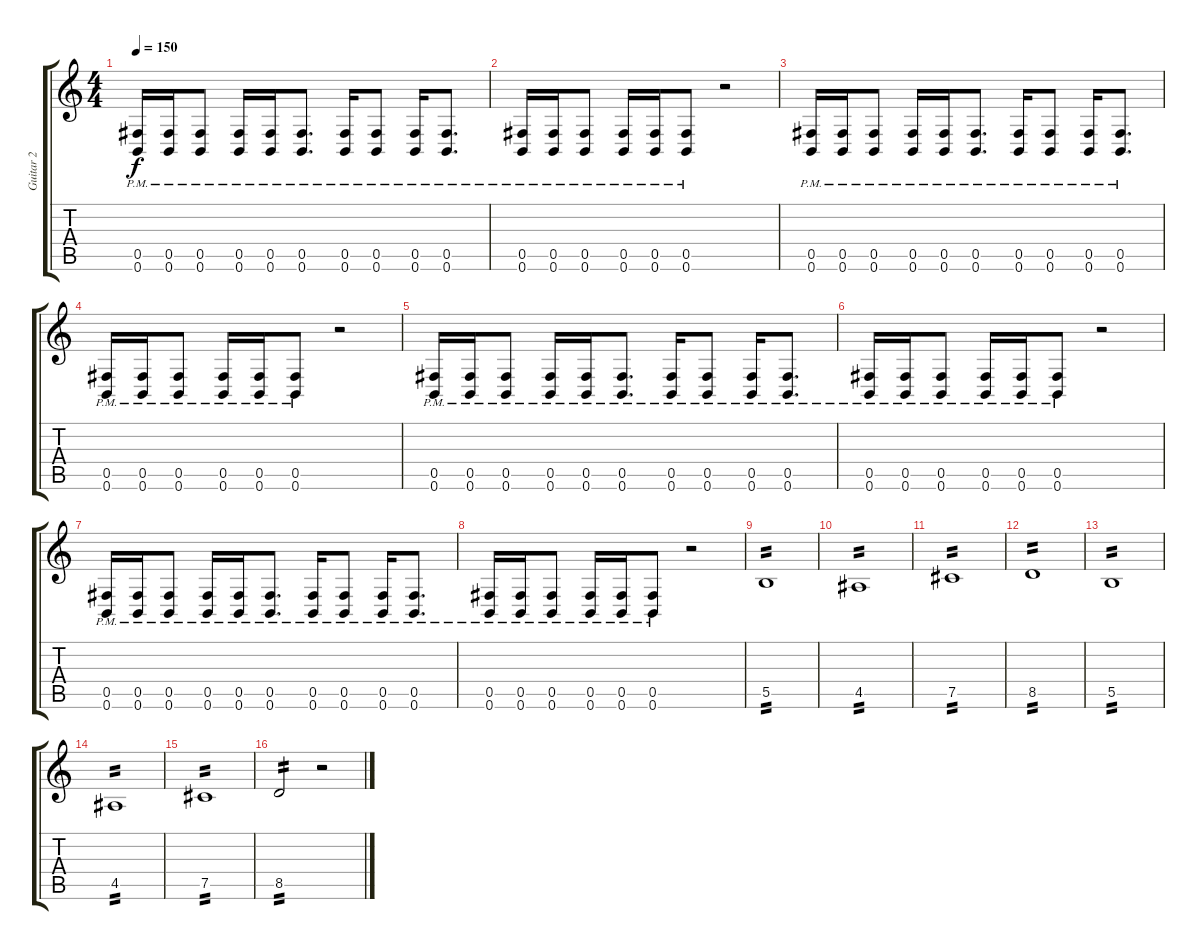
\track ("Guitar 2" "Guitar 2") {instrument distortionguitar}
\staff {score tabs}
\tuning (Db4 Ab3 E3 B2 Gb2 B1) {hide}
\ts (4 4)
\tempo 150
\clef g2
\ks c
(0.5{pm} 0.6{pm}).16{dy f} (0.5{pm} 0.6{pm}).16 (0.5{pm} 0.6{pm}).8 (0.5{pm} 0.6{pm}).16 (0.5{pm} 0.6{pm}).16 (0.5{pm} 0.6{pm}).8{d} (0.5{pm} 0.6{pm}).16 (0.5{pm} 0.6{pm}).8 (0.5{pm} 0.6{pm}).16 (0.5{pm} 0.6{pm}).8{d} |
(0.5{pm} 0.6{pm}).16 (0.5{pm} 0.6{pm}).16 (0.5{pm} 0.6{pm}).8 (0.5{pm} 0.6{pm}).16 (0.5{pm} 0.6{pm}).16 (0.5{pm} 0.6{pm}).8 r.2 |
(0.5{pm} 0.6{pm}).16 (0.5{pm} 0.6{pm}).16 (0.5{pm} 0.6{pm}).8 (0.5{pm} 0.6{pm}).16 (0.5{pm} 0.6{pm}).16 (0.5{pm} 0.6{pm}).8{d} (0.5{pm} 0.6{pm}).16 (0.5{pm} 0.6{pm}).8 (0.5{pm} 0.6{pm}).16 (0.5{pm} 0.6{pm}).8{d} |
(0.5{pm} 0.6{pm}).16 (0.5{pm} 0.6{pm}).16 (0.5{pm} 0.6{pm}).8 (0.5{pm} 0.6{pm}).16 (0.5{pm} 0.6{pm}).16 (0.5{pm} 0.6{pm}).8 r.2 |
(0.5{pm} 0.6{pm}).16 (0.5{pm} 0.6{pm}).16 (0.5{pm} 0.6{pm}).8 (0.5{pm} 0.6{pm}).16 (0.5{pm} 0.6{pm}).16 (0.5{pm} 0.6{pm}).8{d} (0.5{pm} 0.6{pm}).16 (0.5{pm} 0.6{pm}).8 (0.5{pm} 0.6{pm}).16 (0.5{pm} 0.6{pm}).8{d} |
(0.5{pm} 0.6{pm}).16 (0.5{pm} 0.6{pm}).16 (0.5{pm} 0.6{pm}).8 (0.5{pm} 0.6{pm}).16 (0.5{pm} 0.6{pm}).16 (0.5{pm} 0.6{pm}).8 r.2 |
(0.5{pm} 0.6{pm}).16 (0.5{pm} 0.6{pm}).16 (0.5{pm} 0.6{pm}).8 (0.5{pm} 0.6{pm}).16 (0.5{pm} 0.6{pm}).16 (0.5{pm} 0.6{pm}).8{d} (0.5{pm} 0.6{pm}).16 (0.5{pm} 0.6{pm}).8 (0.5{pm} 0.6{pm}).16 (0.5{pm} 0.6{pm}).8{d} |
(0.5{pm} 0.6{pm}).16 (0.5{pm} 0.6{pm}).16 (0.5{pm} 0.6{pm}).8 (0.5{pm} 0.6{pm}).16 (0.5{pm} 0.6{pm}).16 (0.5{pm} 0.6{pm}).8 r.2 |
5.5.1{tp 2} |
4.5.1{tp 2} |
7.5.1{tp 2} |
8.5.1{tp 2} |
5.5.1{tp 2} |
4.5.1{tp 2} |
7.5.1{tp 2} |
8.5.2{tp 2} r.2
